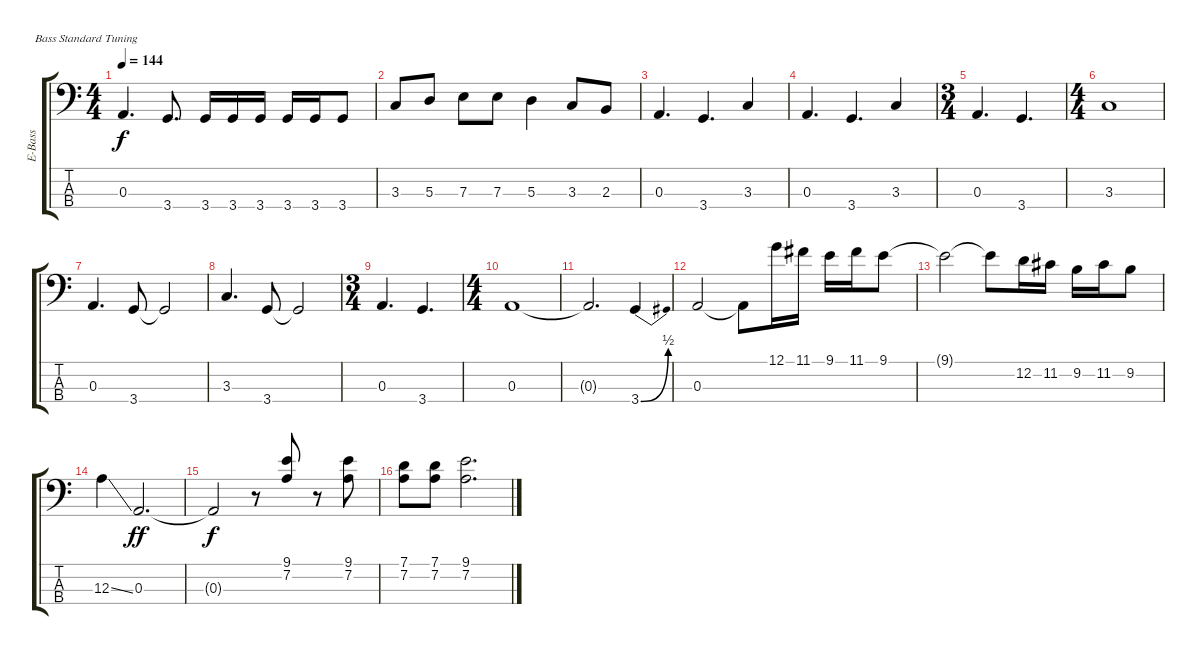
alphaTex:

\bracketExtendMode groupsimilarinstruments
\otherSystemsTrackNameOrientation horizontal
\track ("Bass" "E-Bass") {instrument electricbassfinger}
\staff {score tabs}
\tuning (G2 D2 A1 E1)
\ts (4 4)
\tempo 144
\clef f4
\ks c
0.3.4{d dy f beam Up} 3.4.8{d beam Up} 3.4.16{beam Up} 3.4.16{beam Up} 3.4.16{beam Up} 3.4.16{beam Up} 3.4.16{beam Up} 3.4.8{beam Up} |
3.3.8{beam Up} 5.3.8{beam Up} 7.3.8{beam Down} 7.3.8{beam Down} 5.3.4{beam Down} 3.3.8{beam Up} 2.3.8{beam Up} |
0.3.4{d beam Up} 3.4.4{d beam Up} 3.3.4{beam Up} |
0.3.4{d beam Up} 3.4.4{d beam Up} 3.3.4{beam Up} |
\ts (3 4)
0.3.4{d beam Up} 3.4.4{d beam Up} |
\ts (4 4)
3.3.1{beam Up} |
0.3.4{d beam Up} 3.4.8{beam Up} 3.4{t}.2{beam Up} |
3.3.4{d beam Up} 3.4.8{beam Up} 3.4{t}.2{beam Up} |
\ts (3 4)
0.3.4{d beam Up} 3.4.4{d beam Up} |
\ts (4 4)
0.3.1{beam Up} |
0.3{t}.2{d beam Up} 3.4{be (bend 0 0 60 2)}.4{beam Up} |
0.3.2{beam Up} 0.3{t}.8{beam Down} 12.1.16{beam Down} 11.1{acc #}.16{beam Down} 9.1.16{beam Down} 11.1{acc #}.16{beam Down} 9.1.8{beam Down} |
9.1{t}.2{beam Down} 9.1{t}.8{beam Down} 12.2.16{beam Down} 11.2{acc #}.16{beam Down} 9.2.16{beam Down} 11.2{acc #}.16{beam Down} 9.2.8{beam Down} |
12.3{ss}.4{beam Down} 0.3.2{d dy ff beam Up} |
0.3{t}.2{dy f beam Up} r.8{beam Up} (9.1 7.2).8{beam Down} r.8{beam Down} (9.1 7.2).8{beam Down} |
(7.1 7.2).8{beam Down} (7.1 7.2).8{beam Down} (9.1 7.2).2{d beam Down}
